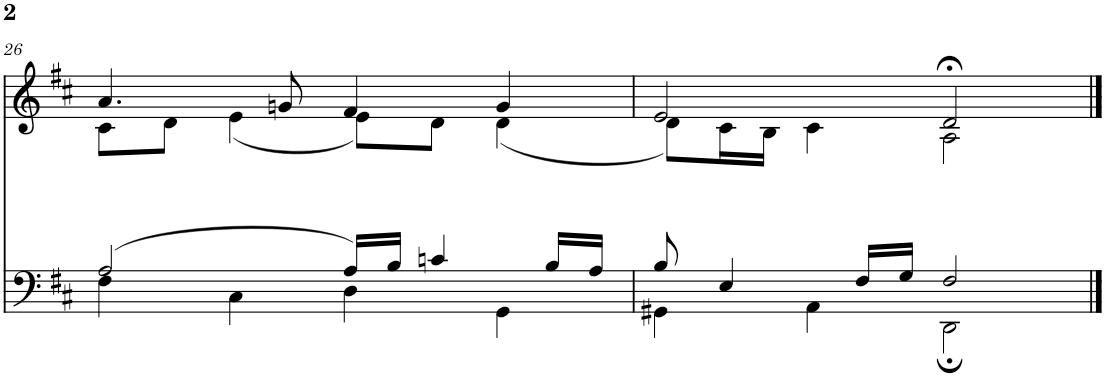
**kern	**kern
*part2	*part1
*staff2	*staff1
*I"T,B	*I"S,A
!!LO:PB:g=z
*clefF4	*clefG2
*k[f#c#]	*k[f#c#]
*M4/4	*M4/4
*met(c)	*met(c)
=26	=26
*^	*^
(>2A/	4F#\	4.a/	8c#\L
.	.	.	8d\J
.	4C#\	.	(<4e\
.	.	8gn/	.
16A/LL)	4D\	4f#/	8e\L)
16B/JJ	.	.	.
4cn/	.	.	8d\J
.	4GG\	4g/	(<4d\
16B/LL	.	.	.
16A/JJ	.	.	.
=27	=27	=27	=27
8B/	4GG#X\	2e/	8d\L)
4E/	.	.	16c#\L
.	.	.	16B\JJ
.	4AA\	.	4c#\
16F#/LL	.	.	.
16G/JJ	.	.	.
2F#/	2DD;\	2d;</	2A\
*v	*v	*	*
*	*v	*v
==	==
*-	*-
